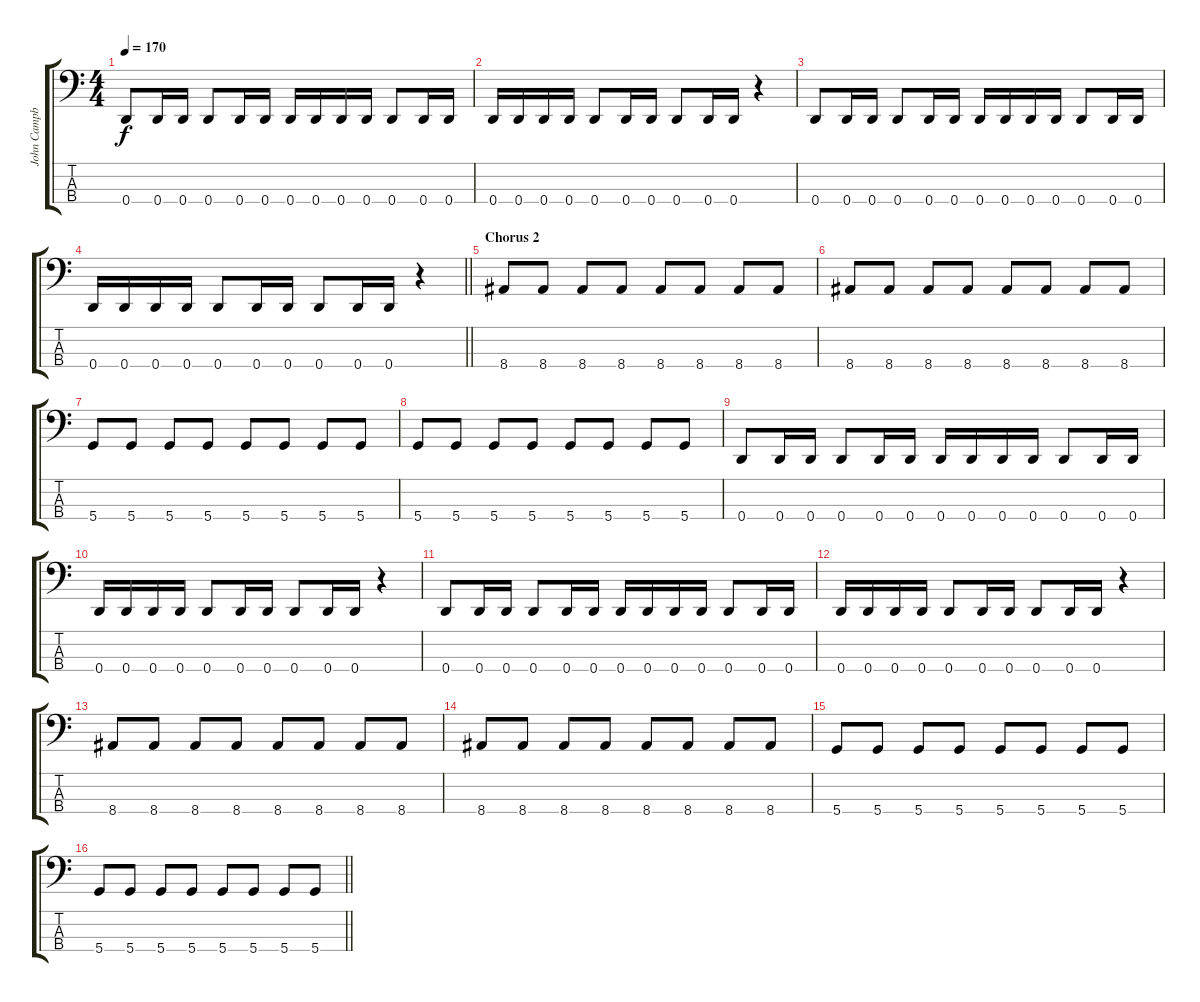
\track ("John Campbell" "John Campb") {instrument electricbasspick}
\staff {score tabs}
\tuning (G2 D2 A1 D1) {hide}
\ts (4 4)
\tempo 170
\clef f4
\ks c
0.4.8{dy f} 0.4.16 0.4.16 0.4.8 0.4.16 0.4.16 0.4.16 0.4.16 0.4.16 0.4.16 0.4.8 0.4.16 0.4.16 |
0.4.16 0.4.16 0.4.16 0.4.16 0.4.8 0.4.16 0.4.16 0.4.8 0.4.16 0.4.16 r.4 |
0.4.8 0.4.16 0.4.16 0.4.8 0.4.16 0.4.16 0.4.16 0.4.16 0.4.16 0.4.16 0.4.8 0.4.16 0.4.16 |
\barLineRight lightlight
0.4.16 0.4.16 0.4.16 0.4.16 0.4.8 0.4.16 0.4.16 0.4.8 0.4.16 0.4.16 r.4 |
\section ("" "Chorus 2")
8.4.8 8.4.8 8.4.8 8.4.8 8.4.8 8.4.8 8.4.8 8.4.8 |
8.4.8 8.4.8 8.4.8 8.4.8 8.4.8 8.4.8 8.4.8 8.4.8 |
5.4.8 5.4.8 5.4.8 5.4.8 5.4.8 5.4.8 5.4.8 5.4.8 |
5.4.8 5.4.8 5.4.8 5.4.8 5.4.8 5.4.8 5.4.8 5.4.8 |
0.4.8 0.4.16 0.4.16 0.4.8 0.4.16 0.4.16 0.4.16 0.4.16 0.4.16 0.4.16 0.4.8 0.4.16 0.4.16 |
0.4.16 0.4.16 0.4.16 0.4.16 0.4.8 0.4.16 0.4.16 0.4.8 0.4.16 0.4.16 r.4 |
0.4.8 0.4.16 0.4.16 0.4.8 0.4.16 0.4.16 0.4.16 0.4.16 0.4.16 0.4.16 0.4.8 0.4.16 0.4.16 |
0.4.16 0.4.16 0.4.16 0.4.16 0.4.8 0.4.16 0.4.16 0.4.8 0.4.16 0.4.16 r.4 |
8.4.8 8.4.8 8.4.8 8.4.8 8.4.8 8.4.8 8.4.8 8.4.8 |
8.4.8 8.4.8 8.4.8 8.4.8 8.4.8 8.4.8 8.4.8 8.4.8 |
5.4.8 5.4.8 5.4.8 5.4.8 5.4.8 5.4.8 5.4.8 5.4.8 |
\barLineRight lightlight
5.4.8 5.4.8 5.4.8 5.4.8 5.4.8 5.4.8 5.4.8 5.4.8
